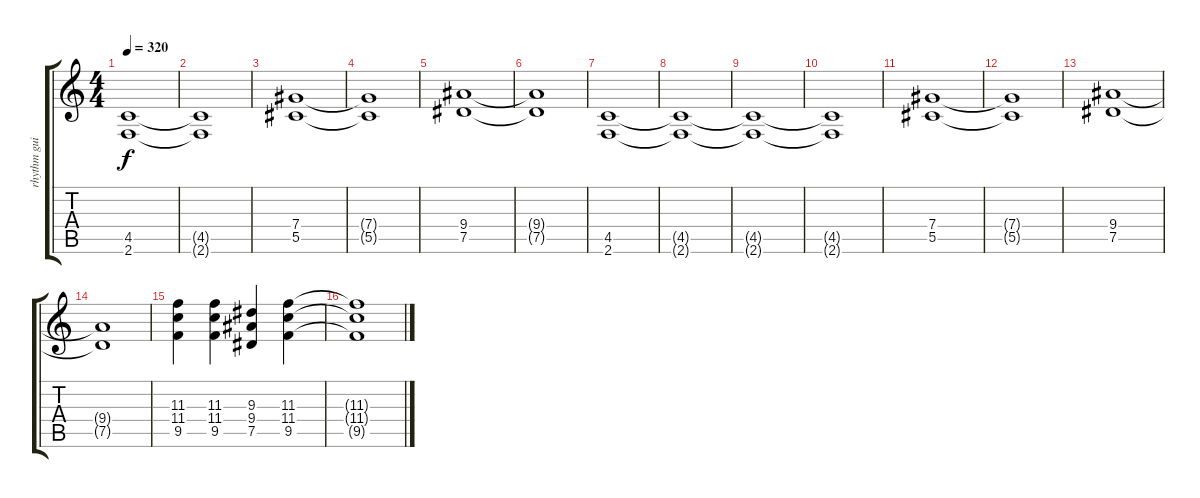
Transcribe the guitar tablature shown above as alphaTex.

\track ("rhythm guitar" "rhythm gui") {instrument distortionguitar}
\staff {score tabs}
\tuning (Eb4 Bb3 Gb3 Db3 Ab2 Eb2) {hide}
\ts (4 4)
\tempo 320
\clef g2
\ks c
(4.5{t} 2.6{t}).1{dy f} |
(4.5{t} 2.6{t}).1 |
(7.4 5.5).1 |
(7.4{t} 5.5{t}).1 |
(9.4 7.5).1 |
(9.4{t} 7.5{t}).1 |
(4.5 2.6).1 |
(4.5{t} 2.6{t}).1 |
(4.5{t} 2.6{t}).1 |
(4.5{t} 2.6{t}).1 |
(7.4 5.5).1 |
(7.4{t} 5.5{t}).1 |
(9.4 7.5).1 |
(9.4{t} 7.5{t}).1 |
(11.3 11.4 9.5).4 (11.3 11.4 9.5).4 (9.3 9.4 7.5).4 (11.3 11.4 9.5).4 |
(11.3{t} 11.4{t} 9.5{t}).1
